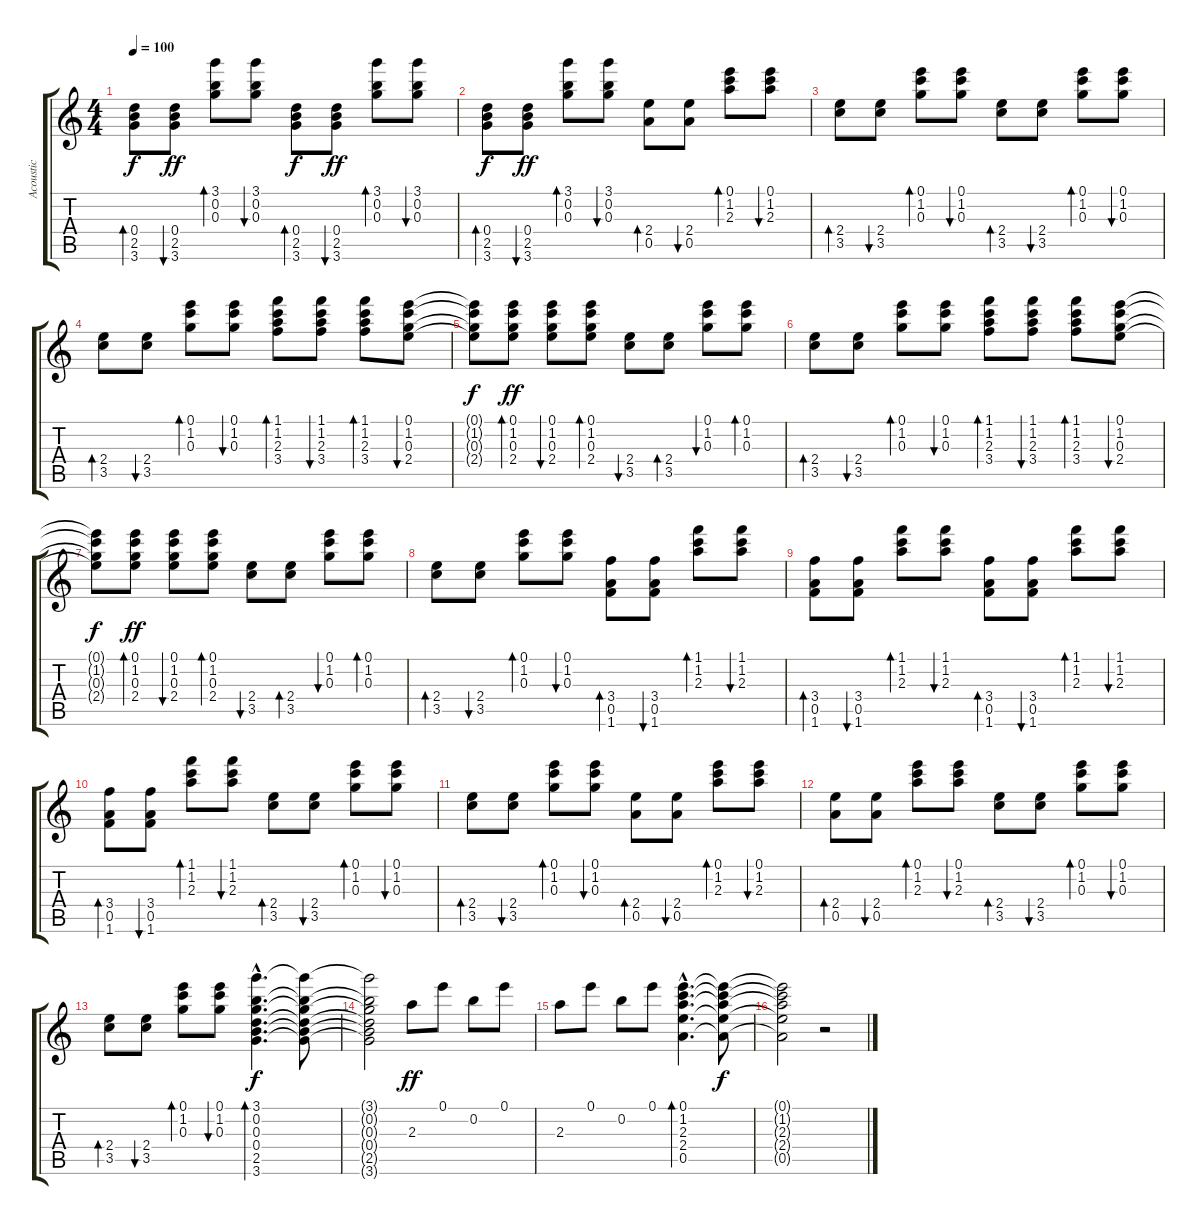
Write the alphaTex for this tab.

\track ("Acoustic" "Acoustic") {instrument acousticguitarsteel}
\staff {score tabs}
\tuning (E5 B4 G4 D4 A3 E3) {hide}
\ts (4 4)
\tempo 100
\clef g2
\ks c
(0.4 2.5 3.6).8{bd 60 dy f} (0.4 2.5 3.6).8{bu 60 dy ff} (3.1 0.2 0.3).8{bd 60} (3.1 0.2 0.3).8{bu 60} (0.4 2.5 3.6).8{bd 60 dy f} (0.4 2.5 3.6).8{bu 60 dy ff} (3.1 0.2 0.3).8{bd 60} (3.1 0.2 0.3).8{bu 60} |
(0.4 2.5 3.6).8{bd 60 dy f} (0.4 2.5 3.6).8{bu 60 dy ff} (3.1 0.2 0.3).8{bd 60} (3.1 0.2 0.3).8{bu 60} (2.4 0.5).8{bd 60} (2.4 0.5).8{bu 60} (0.1 1.2 2.3).8{bd 60} (0.1 1.2 2.3).8{bu 60} |
(2.4 3.5).8{bd 60} (2.4 3.5).8{bu 60} (0.1 1.2 0.3).8{bd 60} (0.1 1.2 0.3).8{bu 60} (2.4 3.5).8{bd 60} (2.4 3.5).8{bu 60} (0.1 1.2 0.3).8{bd 60} (0.1 1.2 0.3).8{bu 60} |
(2.4 3.5).8{bd 60} (2.4 3.5).8{bu 60} (0.1 1.2 0.3).8{bd 60} (0.1 1.2 0.3).8{bu 60} (1.1 1.2 2.3 3.4).8{bd 60} (1.1 1.2 2.3 3.4).8{bu 60} (1.1 1.2 2.3 3.4).8{bd 60} (0.1 1.2 0.3 2.4).8{bu 60} |
(0.1{t} 1.2{t} 0.3{t} 2.4{t}).8{dy f} (0.1 1.2 0.3 2.4).8{bd 60 dy ff} (0.1 1.2 0.3 2.4).8{bu 60} (0.1 1.2 0.3 2.4).8{bd 60} (2.4 3.5).8{bu 60} (2.4 3.5).8{bd 60} (0.1 1.2 0.3).8{bu 60} (0.1 1.2 0.3).8{bd 60} |
(2.4 3.5).8{bd 60} (2.4 3.5).8{bu 60} (0.1 1.2 0.3).8{bd 60} (0.1 1.2 0.3).8{bu 60} (1.1 1.2 2.3 3.4).8{bd 60} (1.1 1.2 2.3 3.4).8{bu 60} (1.1 1.2 2.3 3.4).8{bd 60} (0.1 1.2 0.3 2.4).8{bu 60} |
(0.1{t} 1.2{t} 0.3{t} 2.4{t}).8{dy f} (0.1 1.2 0.3 2.4).8{bd 60 dy ff} (0.1 1.2 0.3 2.4).8{bu 60} (0.1 1.2 0.3 2.4).8{bd 60} (2.4 3.5).8{bu 60} (2.4 3.5).8{bd 60} (0.1 1.2 0.3).8{bu 60} (0.1 1.2 0.3).8{bd 60} |
(2.4 3.5).8{bd 60} (2.4 3.5).8{bu 60} (0.1 1.2 0.3).8{bd 60} (0.1 1.2 0.3).8{bu 60} (3.4 0.5 1.6).8{bd 60} (3.4 0.5 1.6).8{bu 60} (1.1 1.2 2.3).8{bd 60} (1.1 1.2 2.3).8{bu 60} |
(3.4 0.5 1.6).8{bd 60} (3.4 0.5 1.6).8{bu 60} (1.1 1.2 2.3).8{bd 60} (1.1 1.2 2.3).8{bu 60} (3.4 0.5 1.6).8{bd 60} (3.4 0.5 1.6).8{bu 60} (1.1 1.2 2.3).8{bd 60} (1.1 1.2 2.3).8{bu 60} |
(3.4 0.5 1.6).8{bd 60} (3.4 0.5 1.6).8{bu 60} (1.1 1.2 2.3).8{bd 60} (1.1 1.2 2.3).8{bu 60} (2.4 3.5).8{bd 60} (2.4 3.5).8{bu 60} (0.1 1.2 0.3).8{bd 60} (0.1 1.2 0.3).8{bu 60} |
(2.4 3.5).8{bd 60} (2.4 3.5).8{bu 60} (0.1 1.2 0.3).8{bd 60} (0.1 1.2 0.3).8{bu 60} (2.4 0.5).8{bd 60} (2.4 0.5).8{bu 60} (0.1 1.2 2.3).8{bd 60} (0.1 1.2 2.3).8{bu 60} |
(2.4 0.5).8{bd 60} (2.4 0.5).8{bu 60} (0.1 1.2 2.3).8{bd 60} (0.1 1.2 2.3).8{bu 60} (2.4 3.5).8{bd 60} (2.4 3.5).8{bu 60} (0.1 1.2 0.3).8{bd 60} (0.1 1.2 0.3).8{bu 60} |
(2.4 3.5).8{bd 60} (2.4 3.5).8{bu 60} (0.1 1.2 0.3).8{bd 60} (0.1 1.2 0.3).8{bu 60} (3.1{hac} 0.2{hac} 0.3{hac} 0.4{hac} 2.5{hac} 3.6{hac}).4{d bd 480 dy f} (3.1{t} 0.2{t} 0.3{t} 0.4{t} 2.5{t} 3.6{t}).8 |
(3.1{t} 0.2{t} 0.3{t} 0.4{t} 2.5{t} 3.6{t}).2 2.3.8{dy ff} 0.1.8 0.2.8 0.1.8 |
2.3.8 0.1.8 0.2.8 0.1.8 (0.1{hac} 1.2{hac} 2.3{hac} 2.4{hac} 0.5).4{d bd 480} (0.1{t} 1.2{t} 2.3{t} 2.4{t} 0.5{t}).8{dy f} |
(0.1{t} 1.2{t} 2.3{t} 2.4{t} 0.5{t}).2 r.2
